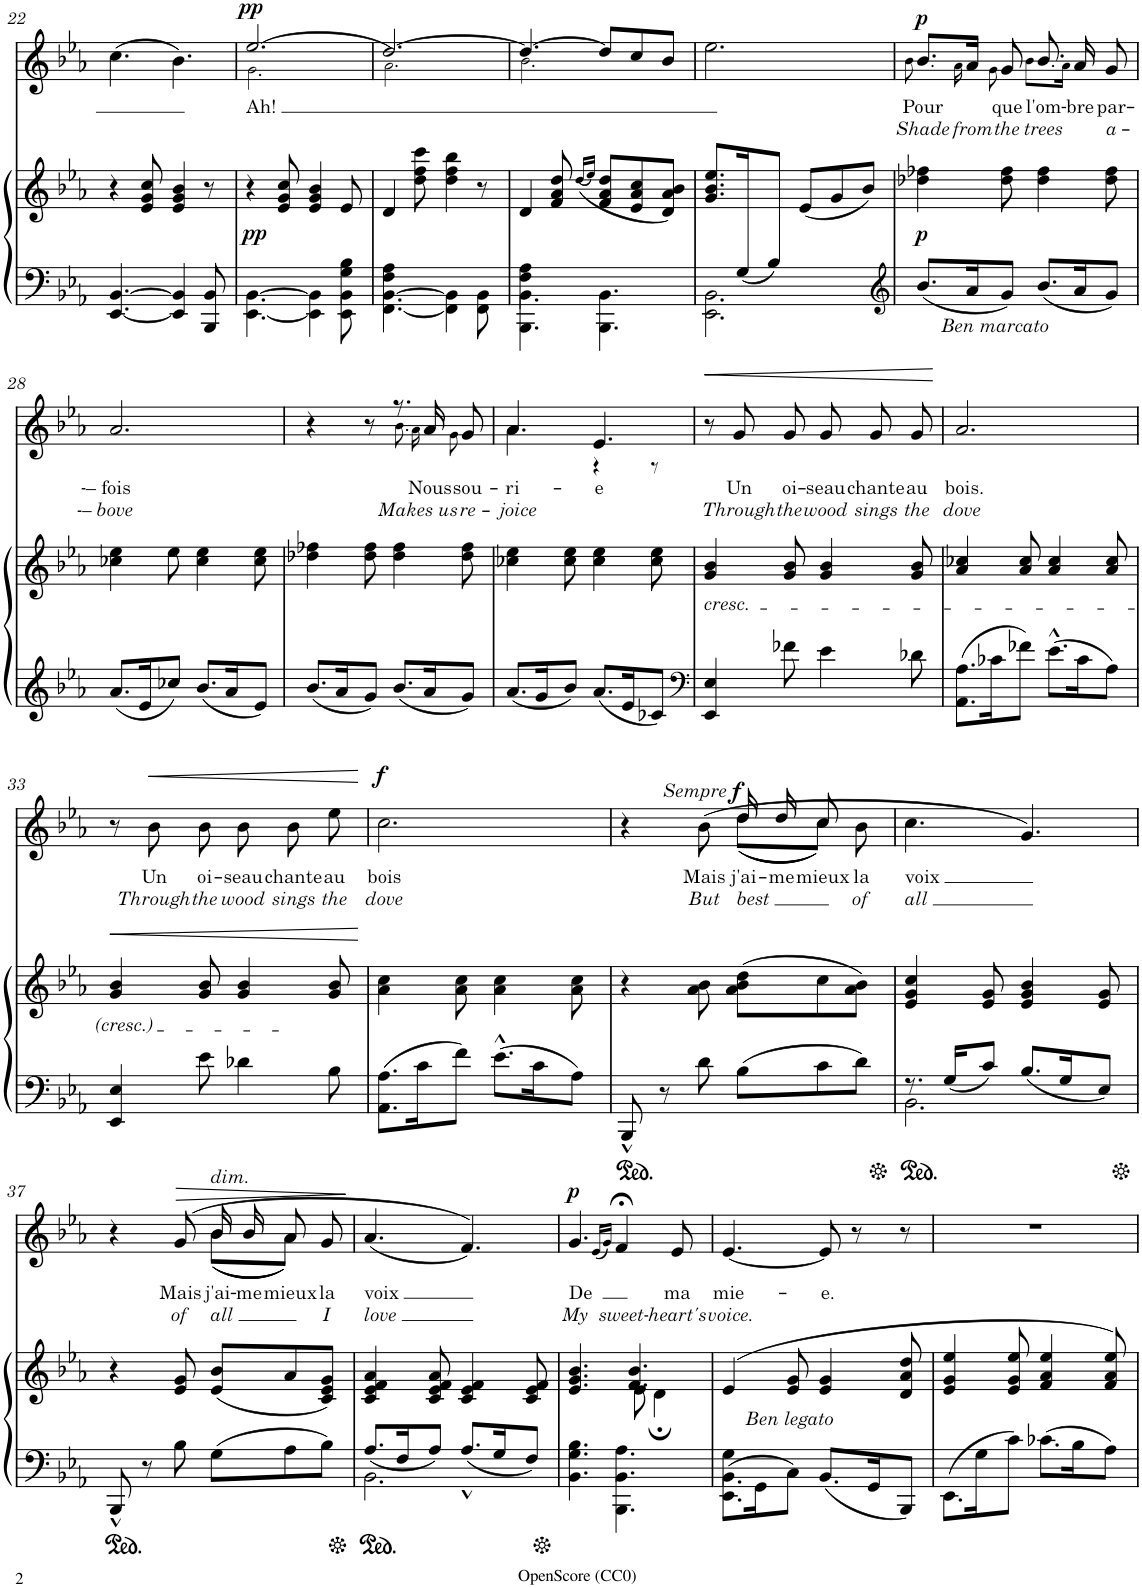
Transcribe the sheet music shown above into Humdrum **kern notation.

**kern	**kern	**dynam	**kern	**text	**text	**dynam
*part2	*part2	*part2	*part1	*part1	*part1	*part1
*staff3	*staff2	*staff2/3	*staff1	*staff1	*staff1	*staff1
*I"Piano	*	*	*I"Chant Voice	*	*	*
*I'Pno	*	*	*	*	*	*
!!LO:PB:g=z
*clefF4	*clefG2	*	*clefG2	*	*	*
*k[b-e-a-]	*k[b-e-a-]	*	*k[b-e-a-]	*	*	*
*M6/8	*M6/8	*	*M6/8	*	*	*
=22	=22	=22	=22	=22	=22	=22
[4.EE-/ [4.BB-/	4r	.	(4.cc\	.	.	.
.	8e-/ 8g/ 8cc/	.	.	.	.	.
4EE-/] 4BB-/]	4e-/ 4g/ 4b-/	.	4.b-\)	.	.	.
8BBB-/ 8BB-/	8r	.	.	.	.	.
=23	=23	=23	=23	=23	=23	=23
*^	*	*	*	*	*	*
!	!	!	!LO:DY:b	!	!LO:LY:b	!	!LO:DY:a
*	*	*	*	*^	*	*	*
8ryy	[4.EE-\ [4.BB-\	4r	pp	(2.ee-/	2.g\	Ah!	.	pp
.	.	8e-/ 8g/ 8cc/	.	.	.	.	.	.
.	4EE-\] 4BB-\]	4e-/ 4g/ 4b-/	.	.	.	.	.	.
8G\ 8B-\	8EE-\ 8BB-\	8e-/	.	.	.	.	.	.
=24	=24	=24	=24	=24	=24	=24	=24	=24
4F\ 4A-\	[4.FF\ [4.BB-\	4d/	.	[2.dd/)	2.a-\	.	.	.
2ryy	.	8dd\ 8ff\ 8ccc\	.	.	.	.	.	.
.	4FF\] 4BB-\]	4dd\ 4ff\ 4bb-\	.	.	.	.	.	.
.	8FF\ 8BB-\	8r	.	.	.	.	.	.
=25	=25	=25	=25	=25	=25	=25	=25	=25
4F\ 4A-\	4.BBB-\ 4.BB-\	4d/	.	4.dd/_	2.b-\	.	.	.
2ryy	.	8f/ 8a-/ 8dd/	.	.	.	.	.	.
.	.	((16qdd/LL	.	.	.	.	.	.
.	.	16qee-/JJ)	.	.	.	.	.	.
.	4.BBB-\ 4.BB-\	8f/ 8a-/ 8dd/L	.	8dd/L]	.	.	.	.
.	.	8e-/ 8a-/ 8cc/	.	8cc/	.	.	.	.
.	.	8d/ 8a-/ 8b-/J)	.	8b-/J	.	.	.	.
*	*	*	*	*v	*v	*	*	*
=26	=26	=26	=26	=26	=26	=26	=26
8.ryy	2.EE-\ 2.BB-\	8.g/ 8.b-/ 8.ee-/L	.	2.ee-\	.	.	.
16G/K	.	8.ryy	.	.	.	.	.
8B-/J	.	.	.	.	.	.	.
4.ryy	.	(<8e-/L	.	.	.	.	.
.	.	8g/	.	.	.	.	.
.	.	8b-/J)	.	.	.	.	.
*v	*v	*	*	*	*	*	*
=27	=27	=27	=27	=27	=27	=27
*clefG2	*	*	*	*	*	*
!LO:TX:b:i:t=Ben marcato	!	!	!	!	!	!
!	!	!LO:DY:b	!	!LO:LY:b	!LO:LY:b	!LO:DY:a
*	*	*	*^	*	*	*
8.b-^^/L	4dd-X\ 4ff-X\	p	8.b-/L	8.b-\	Pour	Shade	p
!	!	!	!	!	!	!LO:LY:b	!
16a-^^/K	.	.	16a-/Jk	16a-\	.	from	.
!	!	!	!	!	!LO:LY:b	!LO:LY:b	!
8g^^/J	8dd-\ 8ff-\	.	8g/	8g\	que	the	.
!	!	!	!	!	!LO:LY:b	!LO:LY:b	!
8.b-^^/L	4dd-\ 4ff-\	.	8.b-/	8.b-\L	l'om-	trees	.
!	!	!	!	!	!LO:LY:b	!	!
16a-^^/K	.	.	16a-/	16a-\Jk	-bre	.	.
!	!	!	!	!	!LO:LY:b	!LO:LY:b	!
8g^^/J	8dd-\ 8ff-\	.	8g/	8ryy	par-	a-	.
!!LO:LB:g=z
=28	=28	=28	=28	=28	=28	=28	=28
!	!	!	!	!	!LO:LY:b	!LO:LY:b	!
*	*	*	*v	*v	*	*	*
8.a-^^/L	4cc-X\ 4ee-\	.	2.a-/	-– fois	-– bove	.
16e-^^/K	.	.	.	.	.	.
8cc-X^^/J	8ee-\	.	.	.	.	.
8.b-^^/L	4cc-\ 4ee-\	.	.	.	.	.
16a-^^/K	.	.	.	.	.	.
8e-^^/J	8cc-\ 8ee-\	.	.	.	.	.
=29	=29	=29	=29	=29	=29	=29
*	*	*	*^	*	*	*
8.b-^^/L	4dd-X\ 4ff-X\	.	4r	4.ryy	.	.	.
16a-^^/K	.	.	.	.	.	.	.
8g^^/J	8dd-\ 8ff-\	.	8r	.	.	.	.
8.b-^^/L	4dd-\ 4ff-\	.	8.r	8.b-\	.	.	.
!	!	!	!	!	!LO:LY:b	!LO:LY:b	!
16a-^^/K	.	.	16a-/	16a-\	Nous	Makes us	.
!	!	!	!	!	!LO:LY:b	!LO:LY:b	!
8g^^/J	8dd-\ 8ff-\	.	8g/	8g\	sou-	re-	.
=30	=30	=30	=30	=30	=30	=30	=30
!	!	!	!	!	!LO:LY:b	!LO:LY:b	!
8.a-^^/L	4cc-X\ 4ee-\	.	4.a-/	4.a-\	-ri-	-joice	.
16g^^/K	.	.	.	.	.	.	.
8b-^^/J	8cc-\ 8ee-\	.	.	.	.	.	.
!	!	!	!	!	!LO:LY:b	!	!
8.a-^^/L	4cc-\ 4ee-\	.	4.e-/	4r	-e	.	.
16e-^^/K	.	.	.	.	.	.	.
8c-X^^/J	8cc-\ 8ee-\	.	.	8r	.	.	.
*	*	*	*v	*v	*	*	*
=31	=31	=31	=31	=31	=31	=31
*clefF4	*	*	*	*	*	*
*	*	*	*^	*	*	*
!	!LO:TX:b:i:t=cresc.	!	!	!	!	!	!
!	!	!	!	!	!	!	!LO:HP:b
*	*	*	*v	*v	*	*	*
4EE-/ 4E-/	4g/ 4b-/	.	8r	.	.	<
!	!	!	!	!LO:LY:b	!LO:LY:b	!
.	.	.	8g/	Un	Through	.
!	!	!	!	!LO:LY:b	!LO:LY:b	!
8f-X\	8g/ 8b-/	.	8g/	oi-	the	.
!	!	!	!	!LO:LY:b	!LO:LY:b	!
4e-\	4g/ 4b-/	.	8g/	-seau	wood	.
!	!	!	!	!LO:LY:b	!LO:LY:b	!
.	.	.	8g/	chante	sings	.
!	!	!	!	!LO:LY:b	!LO:LY:b	!
8d-X\	8g/ 8b-/	.	8g/	au	the	.
.	.	.	.	.	.	[
=32	=32	=32	=32	=32	=32	=32
!	!	!	!	!LO:LY:b	!LO:LY:b	!
8.AA-\ 8.A-\L	4a-/ 4cc-X/	.	2.a-/	bois.	dove	.
16c-X\K	.	.	.	.	.	.
8f-X\J	8a-/ 8cc-/	.	.	.	.	.
8.e-^^\L	4a-/ 4cc-/	.	.	.	.	.
16c-\K	.	.	.	.	.	.
8A-\J	8a-/ 8cc-/	.	.	.	.	.
!!LO:LB:g=z
=33	=33	=33	=33	=33	=33	=33
!	!	!LO:HP:b	!	!	!	!
4EE-/ 4E-/	4g/ 4b-/	<	8r	.	.	.
!	!	!	!	!LO:LY:b	!LO:LY:b	!LO:HP:b
.	.	.	8b-\	Un	Through	<
!	!	!	!	!LO:LY:b	!LO:LY:b	!
8e-\	8g/ 8b-/	.	8b-\	oi-	the	.
!	!	!	!	!LO:LY:b	!LO:LY:b	!
4d-X\	4g/ 4b-/	.	8b-\	-seau	wood	.
!	!	!	!	!LO:LY:b	!LO:LY:b	!
.	.	.	8b-\	chante	sings	.
!	!	!	!	!LO:LY:b	!LO:LY:b	!
8B-\	8g/ 8b-/	.	8ee-\	au	the	.
.	.	[	.	.	.	[
=34	=34	=34	=34	=34	=34	=34
!	!	!	!	!LO:LY:b	!LO:LY:b	!LO:DY:a
8.AA-\ 8.A-\L	4a-\ 4cc\	.	2.cc\	bois	dove	f
16c\K	.	.	.	.	.	.
8f\J	8a-\ 8cc\	.	.	.	.	.
8.e-^^\L	4a-\ 4cc\	.	.	.	.	.
16c\K	.	.	.	.	.	.
8A-\J	8a-\ 8cc\	.	.	.	.	.
=35	=35	=35	=35	=35	=35	=35
*	*	*	*^	*	*	*
8BBB-^^/	4r	.	4r	4.ryy	.	.	.
8r	.	.	.	.	.	.	.
!	!	!	!	!	!LO:LY:b	!LO:LY:b	!LO:DY:a
!	!	!	!	!	!	!	!LO:DY:n=1:a
8d\	8a-\ 8b-\	.	(8b-\	.	Mais	But	other-dynamics f
!	!	!	!	!	!LO:LY:b	!LO:LY:b	!
8B-\L	(8a-\ 8b-\ 8dd\L	.	16dd/	((8dd\L	j'ai-	best	.
!	!	!	!	!	!LO:LY:b	!	!
.	.	.	16dd/	.	-me	.	.
!	!	!	!	!	!LO:LY:b	!	!
8c\	8cc\	.	8cc/	8cc\J))	mieux	.	.
!	!	!	!	!	!LO:LY:b	!LO:LY:b	!
8d\J	8a-\ 8b-\J)	.	8b-\	8ryy	la	of	.
=36	=36	=36	=36	=36	=36	=36	=36
*^	*	*	*	*	*	*	*
!	!	!	!	!	!	!LO:LY:b	!LO:LY:b	!
*	*	*	*	*v	*v	*	*	*
8.r	2.BB-\	4e-/ 4g/ 4cc/	.	4.cc\	voix	all	.
16G/KL	.	.	.	.	.	.	.
8c/J	.	8e-/ 8g/	.	.	.	.	.
8.B-/L	.	4e-/ 4g/ 4b-/	.	4.g/)	.	.	.
16G/K	.	.	.	.	.	.	.
8E-/J	.	8e-/ 8g/	.	.	.	.	.
*v	*v	*	*	*	*	*	*
!!LO:LB:g=z
=37	=37	=37	=37	=37	=37	=37
*	*	*	*^	*	*	*
8BBB-^^/	4r	.	4r	4.ryy	.	.	.
8r	.	.	.	.	.	.	.
!	!	!	!	!	!LO:LY:b	!LO:LY:b	!LO:HP:b
8B-\	8e-/ 8g/	.	(8g/	.	Mais	of	>
!	!	!	!LO:TX:a:i:t=dim.	!	!	!	!
!	!	!	!	!	!LO:LY:b	!LO:LY:b	!
8G\L	(8e-/ 8b-/L	.	16b-/	((8b-\L	j'ai-	all	.
!	!	!	!	!	!LO:LY:b	!	!
.	.	.	16b-/	.	-me	.	.
!	!	!	!	!	!LO:LY:b	!	!
8A-\	8a-/	.	8a-/	8a-\J))	mieux	.	.
!	!	!	!	!	!LO:LY:b	!LO:LY:b	!
8B-\J	8c/ 8e-/ 8g/J)	.	8g/	8ryy	la	I	.
*	*	*	*v	*v	*	*	*
.	.	.	.	.	.	]
=38	=38	=38	=38	=38	=38	=38
*^	*	*	*	*	*	*
!	!	!	!	!	!LO:LY:b	!LO:LY:b	!
8.A-/L	2.BB-\	4c/ 4e-/ 4f/ 4a-/	.	(<4.a-/	voix	love	.
16F/K	.	.	.	.	.	.	.
8A-/J	.	8c/ 8e-/ 8f/ 8a-/	.	.	.	.	.
8.A-^^/L	.	4c/ 4e-/ 4f/	.	4.f/))	.	.	.
16G/K	.	.	.	.	.	.	.
8F/J	.	8c/ 8e-/ 8f/	.	.	.	.	.
=39	=39	=39	=39	=39	=39	=39	=39
*	*	*^	*	*	*	*	*
!	!	!	!	!	!	!LO:LY:b	!LO:LY:b	!LO:DY:a
4.B-\	4.BB-\ 4.G\	4.e-/ 4.g/ 4.b-/	4.ryy	.	4.g/	De	My	p
.	.	.	.	.	(16qe-/LL	.	.	.
.	.	.	.	.	16qg/JJ)	.	.	.
!	!	!	!	!	!	!	!LO:LY:b	!
4.A-\	4.BBB-\ 4.BB-\	4.f/ 4.b-/	8e-\	.	4f;</	.	sweet-	.
.	.	.	4d;\	.	.	.	.	.
!	!	!	!	!	!	!LO:LY:b	!LO:LY:b	!
.	.	.	.	.	8e-/	ma	-heart's	.
*	*	*v	*v	*	*	*	*	*
=40	=40	=40	=40	=40	=40	=40	=40
!	!	!LO:TX:b:i:t=Ben legato	!	!	!	!	!
!	!	!	!	!	!LO:LY:b	!LO:LY:b	!
4G\	8.EE-\ 8.BB-\L	(4e-/	.	[4.e-/	mie-	voice.	.
.	16GG\K	.	.	.	.	.	.
2ryy	8C\J	8e-/ 8g/	.	.	.	.	.
!	!	!	!	!	!LO:LY:b	!	!
.	8.BB-/L	4e-/ 4g/	.	8e-/]	-e.	.	.
.	.	.	.	8r	.	.	.
.	16GG/K	.	.	.	.	.	.
.	8BBB-/J	8d/ 8a-/ 8dd/	.	8r	.	.	.
*v	*v	*	*	*	*	*	*
=41	=41	=41	=41	=41	=41	=41
8.EE-\L	4e-/ 4g/ 4ee-/	.	2.r	.	.	.
16G\K	.	.	.	.	.	.
8c\J	8e-/ 8g/ 8ee-/	.	.	.	.	.
8.c-X\L	4f/ 4a-/ 4ee-/	.	.	.	.	.
16B-\K	.	.	.	.	.	.
8A-\J	8f/ 8a-/ 8ee-/)	.	.	.	.	.
=	=	=	=	=	=	=
*-	*-	*-	*-	*-	*-	*-
